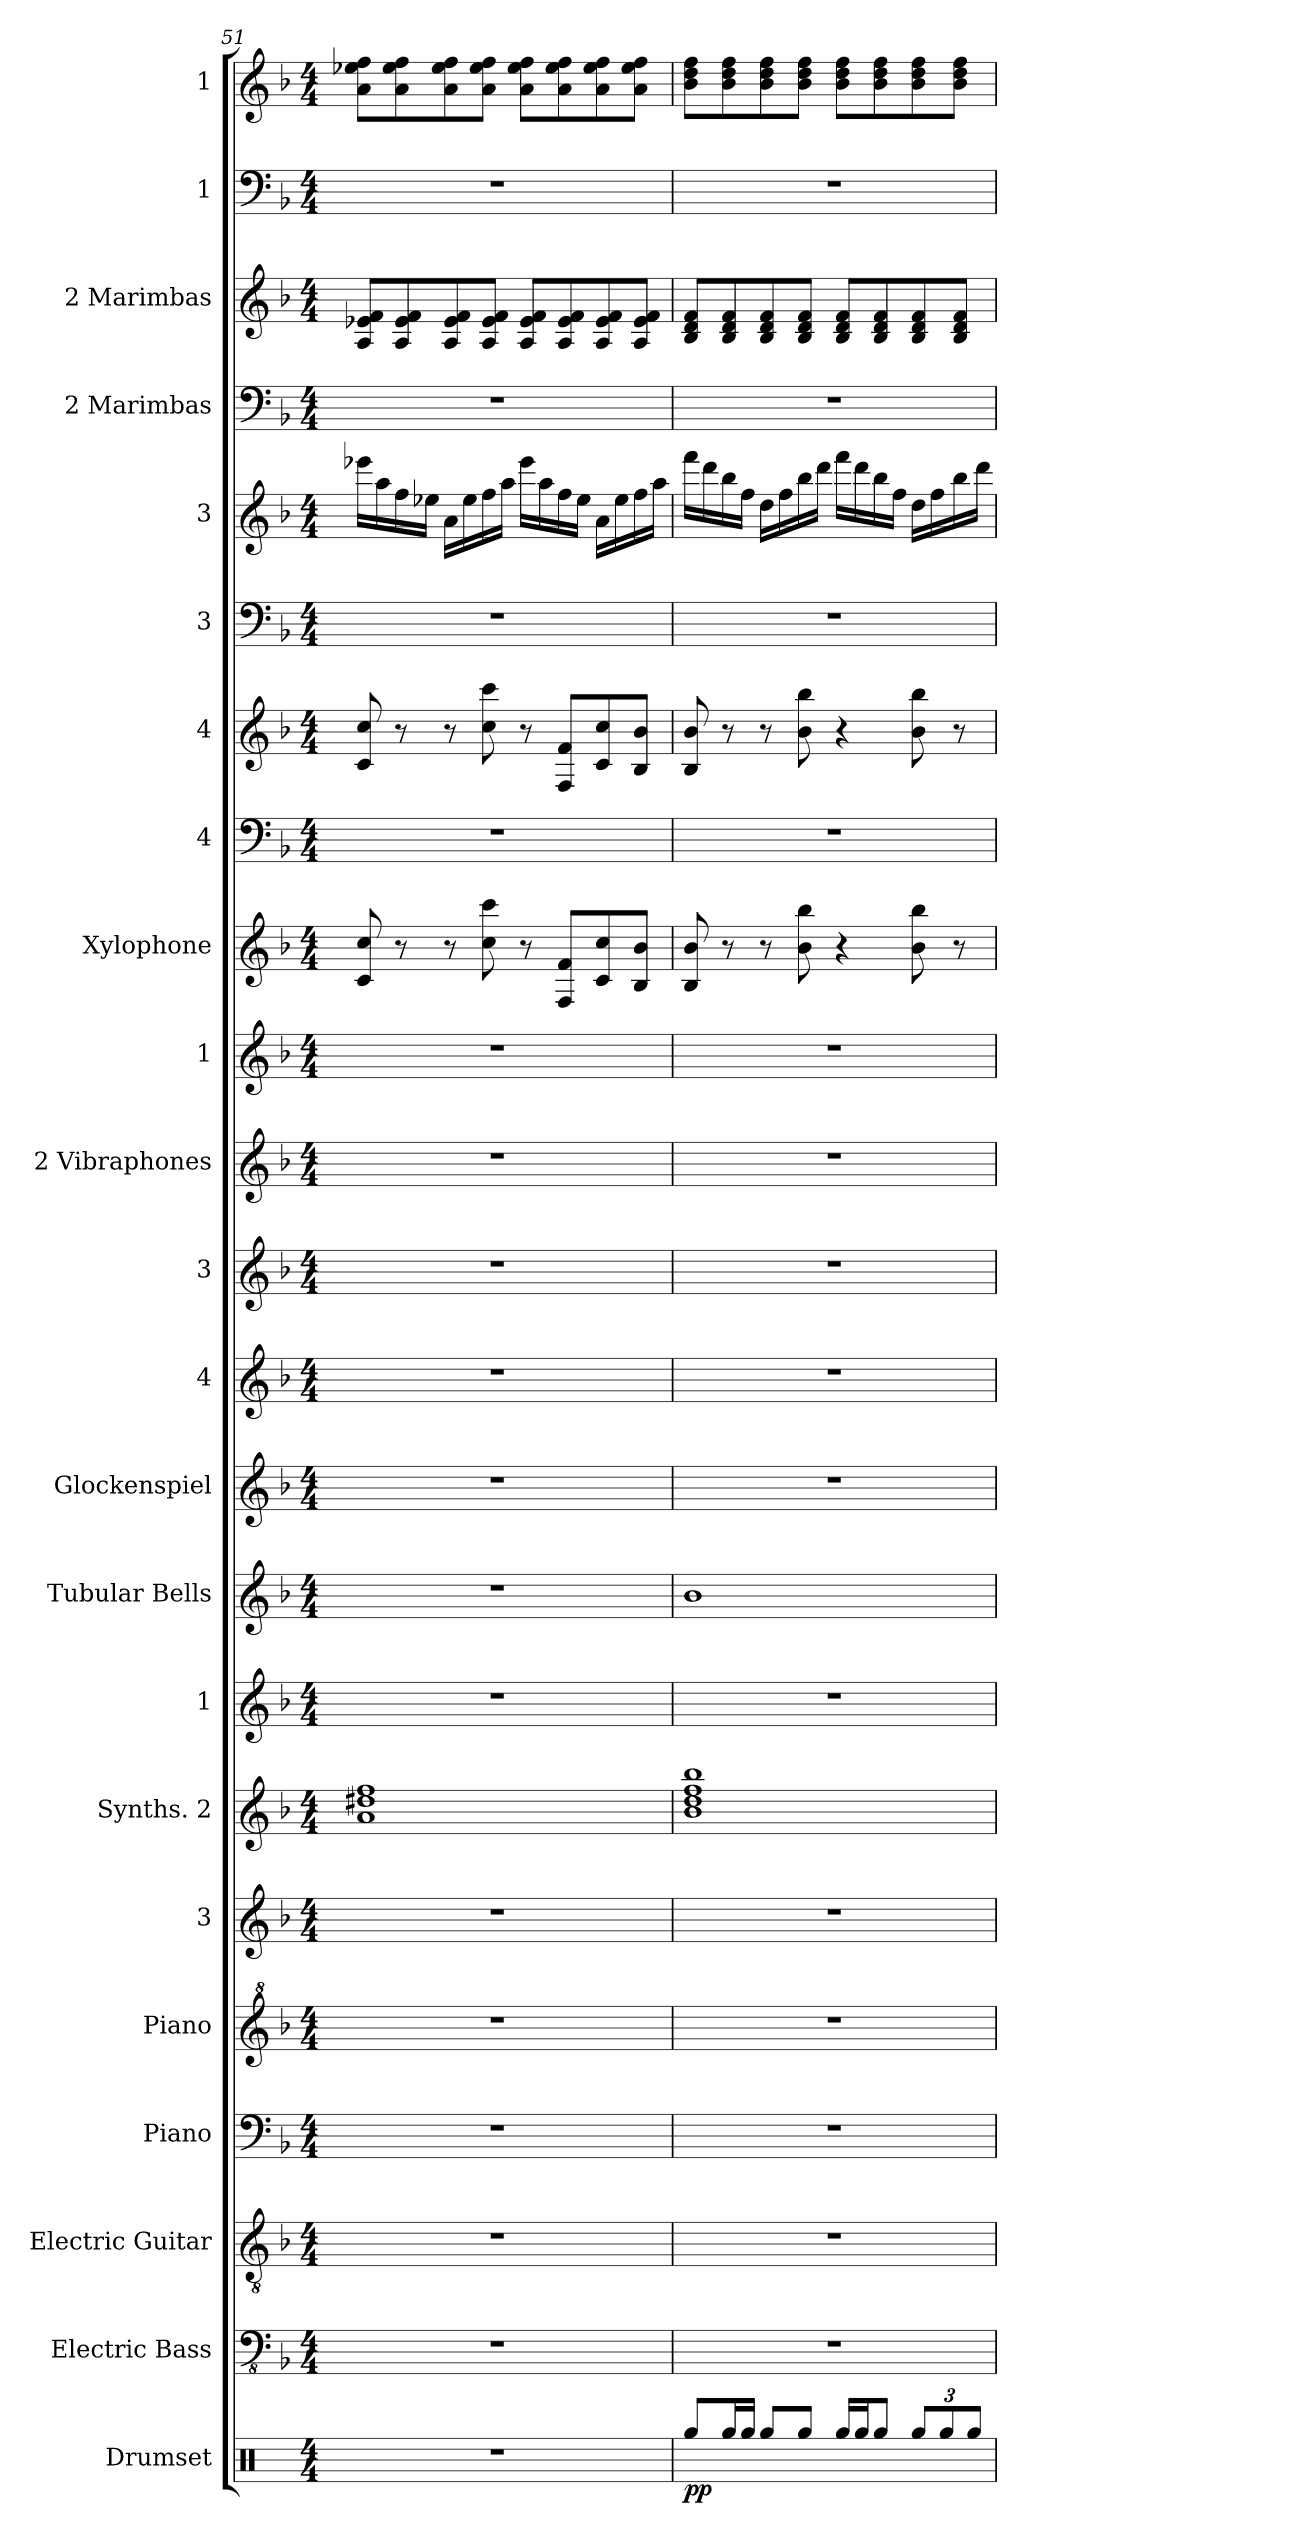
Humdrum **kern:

**kern	**dynam	**kern	**kern	**kern	**kern	**kern	**kern	**kern	**kern	**kern	**kern	**kern	**kern	**kern	**kern	**kern	**kern	**kern	**kern	**kern	**kern	**kern	**kern
*part23	*part23	*part22	*part21	*part20	*part19	*part18	*part17	*part16	*part15	*part14	*part13	*part12	*part11	*part10	*part9	*part8	*part7	*part6	*part5	*part4	*part3	*part2	*part1
*staff23	*staff23	*staff22	*staff21	*staff20	*staff19	*staff18	*staff17	*staff16	*staff15	*staff14	*staff13	*staff12	*staff11	*staff10	*staff9	*staff8	*staff7	*staff6	*staff5	*staff4	*staff3	*staff2	*staff1
*I"Drumset	*	*I"Electric Bass	*I"Electric Guitar	*I"Piano	*I"Piano	*I"3	*I"Synths.        2	*I"1	*I"Tubular Bells	*I"Glockenspiel	*I"4	*I"3	*I"2  Vibraphones	*I"1	*I"Xylophone	*I"4	*I"4	*I"3	*I"3	*I"2   Marimbas	*I"2   Marimbas	*I"1	*I"1
*I'Drs.	*	*I'El. B.	*I'El. Guit.	*I'Pno.	*I'Pno.	*	*	*	*I'Tu. Be.	*I'Glk.	*	*	*I'2  Vibes.	*	*I'Xyl.	*	*	*	*	*I'2   Marms.	*I'2   Marms.	*	*
*clefX	*	*clefFv4	*clefGv2	*clefF4	*clefG^2	*clefG2	*clefG2	*clefG2	*clefG2	*clefG2	*clefG2	*clefG2	*clefG2	*clefG2	*clefG2	*clefF4	*clefG2	*clefF4	*clefG2	*clefF4	*clefG2	*clefF4	*clefG2
*	*	*	*	*	*	*	*	*	*	*ITrd-14c-24	*	*	*	*	*ITrd-7c-12	*	*	*	*	*	*	*	*
*k[]	*	*k[b-]	*k[b-]	*k[b-]	*k[b-]	*k[b-]	*k[b-]	*k[b-]	*k[b-]	*k[b-]	*k[b-]	*k[b-]	*k[b-]	*k[b-]	*k[b-]	*k[b-]	*k[b-]	*k[b-]	*k[b-]	*k[b-]	*k[b-]	*k[b-]	*k[b-]
*M4/4	*	*M4/4	*M4/4	*M4/4	*M4/4	*M4/4	*M4/4	*M4/4	*M4/4	*M4/4	*M4/4	*M4/4	*M4/4	*M4/4	*M4/4	*M4/4	*M4/4	*M4/4	*M4/4	*M4/4	*M4/4	*M4/4	*M4/4
=51	=51	=51	=51	=51	=51	=51	=51	=51	=51	=51	=51	=51	=51	=51	=51	=51	=51	=51	=51	=51	=51	=51	=51
1r	.	1r	1r	1r	1r	1r	1a 1dd#X 1ff	1r	1r	1r	1r	1r	1r	1r	8cc/ 8ccc/	1r	8c/ 8cc/	1r	16eee-X\LL	1r	8A/ 8e-X/ 8f/L	1r	8a\ 8ee-X\ 8ff\L
.	.	.	.	.	.	.	.	.	.	.	.	.	.	.	.	.	.	.	16aa\	.	.	.	.
.	.	.	.	.	.	.	.	.	.	.	.	.	.	.	8r	.	8r	.	16ff\	.	8A/ 8e-/ 8f/	.	8a\ 8ee-\ 8ff\
.	.	.	.	.	.	.	.	.	.	.	.	.	.	.	.	.	.	.	16ee-X\JJ	.	.	.	.
.	.	.	.	.	.	.	.	.	.	.	.	.	.	.	8r	.	8r	.	16a\LL	.	8A/ 8e-/ 8f/	.	8a\ 8ee-\ 8ff\
.	.	.	.	.	.	.	.	.	.	.	.	.	.	.	.	.	.	.	16ee-\	.	.	.	.
.	.	.	.	.	.	.	.	.	.	.	.	.	.	.	8ccc\ 8cccc\	.	8cc\ 8ccc\	.	16ff\	.	8A/ 8e-/ 8f/J	.	8a\ 8ee-\ 8ff\J
.	.	.	.	.	.	.	.	.	.	.	.	.	.	.	.	.	.	.	16aa\JJ	.	.	.	.
.	.	.	.	.	.	.	.	.	.	.	.	.	.	.	8r	.	8r	.	16eee-\LL	.	8A/ 8e-/ 8f/L	.	8a\ 8ee-\ 8ff\L
.	.	.	.	.	.	.	.	.	.	.	.	.	.	.	.	.	.	.	16aa\	.	.	.	.
.	.	.	.	.	.	.	.	.	.	.	.	.	.	.	8f/ 8ff/L	.	8F/ 8f/L	.	16ff\	.	8A/ 8e-/ 8f/	.	8a\ 8ee-\ 8ff\
.	.	.	.	.	.	.	.	.	.	.	.	.	.	.	.	.	.	.	16ee-\JJ	.	.	.	.
.	.	.	.	.	.	.	.	.	.	.	.	.	.	.	8cc/ 8ccc/	.	8c/ 8cc/	.	16a\LL	.	8A/ 8e-/ 8f/	.	8a\ 8ee-\ 8ff\
.	.	.	.	.	.	.	.	.	.	.	.	.	.	.	.	.	.	.	16ee-\	.	.	.	.
.	.	.	.	.	.	.	.	.	.	.	.	.	.	.	8b-/ 8bb-/J	.	8B-/ 8b-/J	.	16ff\	.	8A/ 8e-/ 8f/J	.	8a\ 8ee-\ 8ff\J
.	.	.	.	.	.	.	.	.	.	.	.	.	.	.	.	.	.	.	16aa\JJ	.	.	.	.
=52	=52	=52	=52	=52	=52	=52	=52	=52	=52	=52	=52	=52	=52	=52	=52	=52	=52	=52	=52	=52	=52	=52	=52
!	!LO:DY:b	!	!	!	!	!	!	!	!	!	!	!	!	!	!	!	!	!	!	!	!	!	!
8Rgg/L	pp	1r	1r	1r	1r	1r	1b- 1dd 1ff 1bb-	1r	1b-	1r	1r	1r	1r	1r	8b-/ 8bb-/	1r	8B-/ 8b-/	1r	16fff\LL	1r	8B-/ 8d/ 8f/L	1r	8b-\ 8dd\ 8ff\L
.	.	.	.	.	.	.	.	.	.	.	.	.	.	.	.	.	.	.	16ddd\	.	.	.	.
16Rgg/L	.	.	.	.	.	.	.	.	.	.	.	.	.	.	8r	.	8r	.	16bb-\	.	8B-/ 8d/ 8f/	.	8b-\ 8dd\ 8ff\
16Rgg/JJ	.	.	.	.	.	.	.	.	.	.	.	.	.	.	.	.	.	.	16ff\JJ	.	.	.	.
8Rgg/L	.	.	.	.	.	.	.	.	.	.	.	.	.	.	8r	.	8r	.	16dd\LL	.	8B-/ 8d/ 8f/	.	8b-\ 8dd\ 8ff\
.	.	.	.	.	.	.	.	.	.	.	.	.	.	.	.	.	.	.	16ff\	.	.	.	.
8Rgg/J	.	.	.	.	.	.	.	.	.	.	.	.	.	.	8bb-\ 8bbb-\	.	8b-\ 8bb-\	.	16bb-\	.	8B-/ 8d/ 8f/J	.	8b-\ 8dd\ 8ff\J
.	.	.	.	.	.	.	.	.	.	.	.	.	.	.	.	.	.	.	16ddd\JJ	.	.	.	.
16Rgg/LL	.	.	.	.	.	.	.	.	.	.	.	.	.	.	4r	.	4r	.	16fff\LL	.	8B-/ 8d/ 8f/L	.	8b-\ 8dd\ 8ff\L
16Rgg/J	.	.	.	.	.	.	.	.	.	.	.	.	.	.	.	.	.	.	16ddd\	.	.	.	.
8Rgg/J	.	.	.	.	.	.	.	.	.	.	.	.	.	.	.	.	.	.	16bb-\	.	8B-/ 8d/ 8f/	.	8b-\ 8dd\ 8ff\
.	.	.	.	.	.	.	.	.	.	.	.	.	.	.	.	.	.	.	16ff\JJ	.	.	.	.
*Xbrackettup	*	*	*	*	*	*	*	*	*	*	*	*	*	*	*	*	*	*	*	*	*	*	*
12Rgg/L	.	.	.	.	.	.	.	.	.	.	.	.	.	.	8bb-\ 8bbb-\	.	8b-\ 8bb-\	.	16dd\LL	.	8B-/ 8d/ 8f/	.	8b-\ 8dd\ 8ff\
.	.	.	.	.	.	.	.	.	.	.	.	.	.	.	.	.	.	.	16ff\	.	.	.	.
12Rgg/	.	.	.	.	.	.	.	.	.	.	.	.	.	.	.	.	.	.	.	.	.	.	.
.	.	.	.	.	.	.	.	.	.	.	.	.	.	.	8r	.	8r	.	16bb-\	.	8B-/ 8d/ 8f/J	.	8b-\ 8dd\ 8ff\J
12Rgg/J	.	.	.	.	.	.	.	.	.	.	.	.	.	.	.	.	.	.	.	.	.	.	.
.	.	.	.	.	.	.	.	.	.	.	.	.	.	.	.	.	.	.	16ddd\JJ	.	.	.	.
=	=	=	=	=	=	=	=	=	=	=	=	=	=	=	=	=	=	=	=	=	=	=	=
*-	*-	*-	*-	*-	*-	*-	*-	*-	*-	*-	*-	*-	*-	*-	*-	*-	*-	*-	*-	*-	*-	*-	*-
